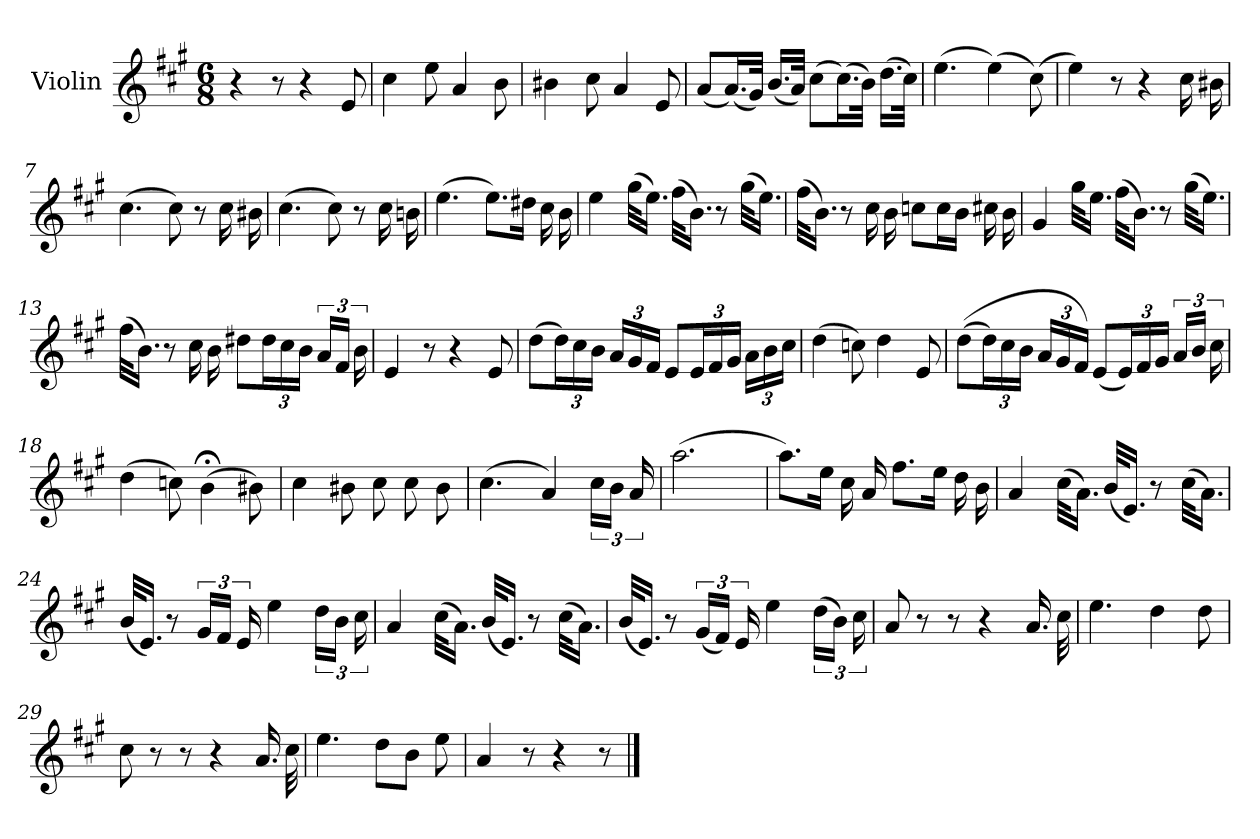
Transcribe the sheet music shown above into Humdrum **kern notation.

**kern	**dynam
*part1	*part1
*staff1	*staff1
*I"Violin	*
*I'Vln.	*
*clefG2	*
*k[f#c#g#]	*
*M6/8	*
=1	=1
!	!LO:DY:a
4r	Andantino
8r	.
4r	.
8e/	.
=2	=2
4cc#\	.
8ee\	.
4a/	.
8b\	.
=3	=3
4b#X\	.
8cc#\	.
4a/	.
8e/	.
=4	=4
(<8aL	.
(<16.aL)	.
32g#JJk)	.
(<16.bLL	.
32aJJk)	.
(>8cc#L	.
(>16.cc#L)	.
32bJJk)	.
(>16.ddLL	.
32cc#JJk)	.
=5	=5
(>4.ee\	.
(>4ee\)	.
(>8cc#\)	.
!!LO:LB:g=z
=6	=6
4ee\)	.
8r	.
4r	.
16cc#\	.
16b#X\	.
=7	=7
(>4.cc#\	.
8cc#\)	.
8r	.
16cc#\	.
16b#X\	.
=8	=8
(>4.cc#\	.
8cc#\)	.
8r	.
16cc#\	.
16bn\	.
=9	=9
(>4.ee\	.
8.eeL)	.
16dd#XJk	.
16cc#\	.
16b\	.
=10	=10
4ee\	.
(>32gg#KLL	.
16.eeJJ)	.
(>32ff#KLL	.
16.bJJ)	.
8r	.
(>32gg#KLL	.
16.eeJJ)	.
!!LO:LB:g=z
=11	=11
(>32ff#KLL	.
16.bJJ)	.
8r	.
16cc#\	.
16b\	.
8ccnL	.
16ccL	.
16bJJ	.
16cc#X\	.
16b\	.
=12	=12
4g#/	.
32gg#KLL	.
16.eeJJ	.
(>32ff#KLL	.
16.bJJ)	.
8r	.
(>32gg#KLL	.
16.eeJJ)	.
=13	=13
(>32ff#KLL	.
16.bJJ)	.
8r	.
16cc#\	.
16b\	.
8dd#XL	.
*Xbrackettup	*
24dd#L	.
24cc#	.
24bJJ	.
*brackettup	*
24aLL	.
24f#JJ	.
24b\	.
=14	=14
4e/	.
8r	.
4r	.
8e/	.
!!LO:LB:g=z
=15	=15
(>8ddL	.
*Xbrackettup	*
24ddL)	.
24cc#	.
24bJJ	.
24aLL	.
24g#	.
24f#JJ	.
8eL	.
24eL	.
24f#	.
24g#JJ	.
24aLL	.
24b	.
24cc#JJ	.
=16	=16
(>4dd\	.
8ccn\)	.
4dd\	.
8e/	.
=17	=17
(>(>8ddL	.
24ddL)	.
24cc#	.
24bJJ	.
24aLL	.
24g#	.
24f#JJ)	.
(<8eL	.
24eL)	.
24f#	.
24g#JJ	.
*brackettup	*
24aLL	.
24bJJ	.
24cc#\	.
=18	=18
(>4dd\	.
8ccn\)	.
(>4b;<\	.
8b#X\)	.
!!LO:LB:g=z
=19	=19
4cc#\	.
8b#X\	.
8cc#\	.
8cc#\	.
8b#\	.
=20	=20
(>4.cc#\	.
4a/)	.
24cc#LL	.
24bJJ	.
24a/	.
=21	=21
(>2.aa\	.
=22	=22
8.aaL)	.
16eeJk	.
16cc#\	.
16a/	.
8.ff#L	.
16eeJk	.
16dd\	.
16b\	.
=23	=23
4a/	.
(>32cc#KLL	.
16.aJJ)	.
(<32bKLL	.
16.eJJ)	.
8r	.
(>32cc#KLL	.
16.aJJ)	.
!!LO:LB:g=z
=24	=24
(<32bKLL	.
16.eJJ)	.
8r	.
24g#LL	.
24f#JJ	.
24e/	.
4ee\	.
24ddLL	.
24bJJ	.
24cc#\	.
=25	=25
4a/	.
(>32cc#KLL	.
16.aJJ)	.
(<32bKLL	.
16.eJJ)	.
8r	.
(>32cc#KLL	.
16.aJJ)	.
=26	=26
(<32bKLL	.
16.eJJ)	.
8r	.
(<24g#LL	.
24f#JJ)	.
24e/	.
4ee\	.
(>24ddLL	.
24bJJ)	.
24cc#\	.
=27	=27
8a/	.
8r	.
8r	.
4r	.
16.a/	.
32cc#\	.
!!LO:LB:g=z
=28	=28
4.ee\	.
4dd\	.
8dd\	.
=29	=29
8cc#\	.
8r	.
8r	.
4r	.
16.a/	.
32cc#\	.
=30	=30
4.ee\	.
8ddL	.
8bJ	.
8ee\	.
=31	=31
4a/	.
8r	.
4r	.
8r	.
==	==
*-	*-
